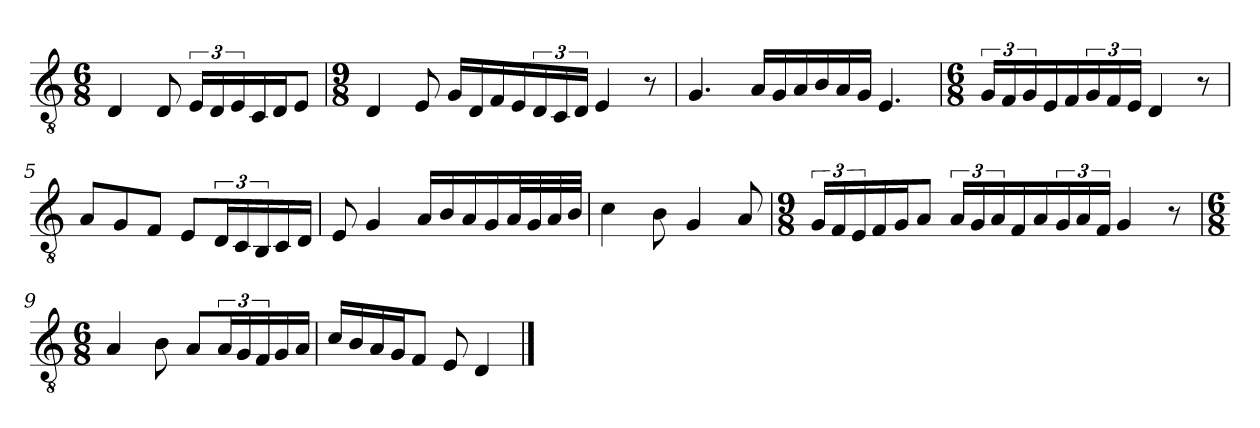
**kern
*part1
*staff1
*clefGv2
*k[]
*C:
*M6/8
=1
4D/
8D/
24E/LL
24D/
24E/
16C/
16D/J
8E/J
=2
*M9/8
4D/
8E/
16G/LL
16D/
16F/
16E/
24D/
24C/
24D/JJ
4E/
8r
=3
4.G/
16A/LL
16G/
16A/
16B/
16A/
16G/JJ
4.E/
!!LO:LB:g=z
=4
*M6/8
24G/LL
24F/
24G/
16E/
16F/
24G/
24F/
24E/JJ
4D/
8r
=5
8A/L
8G/
8F/J
8E/L
24D/L
24C/
24BB/
16C/
16D/JJ
=6
8E/
4G/
16A/LL
16B/
16A/
16G/
32A/L
32G/
32A/
32B/JJJ
=7
4c\
8B\
4G/
8A/
!!LO:LB:g=z
=8
*M9/8
24G/LL
24F/
24E/
16F/
16G/J
8A/J
24A/LL
24G/
24A/
16F/
16A/
24G/
24A/
24F/JJ
4G/
8r
=9
*M6/8
4A/
8B\
8A/L
24A/L
24G/
24F/
16G/
16A/JJ
=10
16c/LL
16B/
16A/
16G/J
8F/J
8E/
4D/
==
*-
